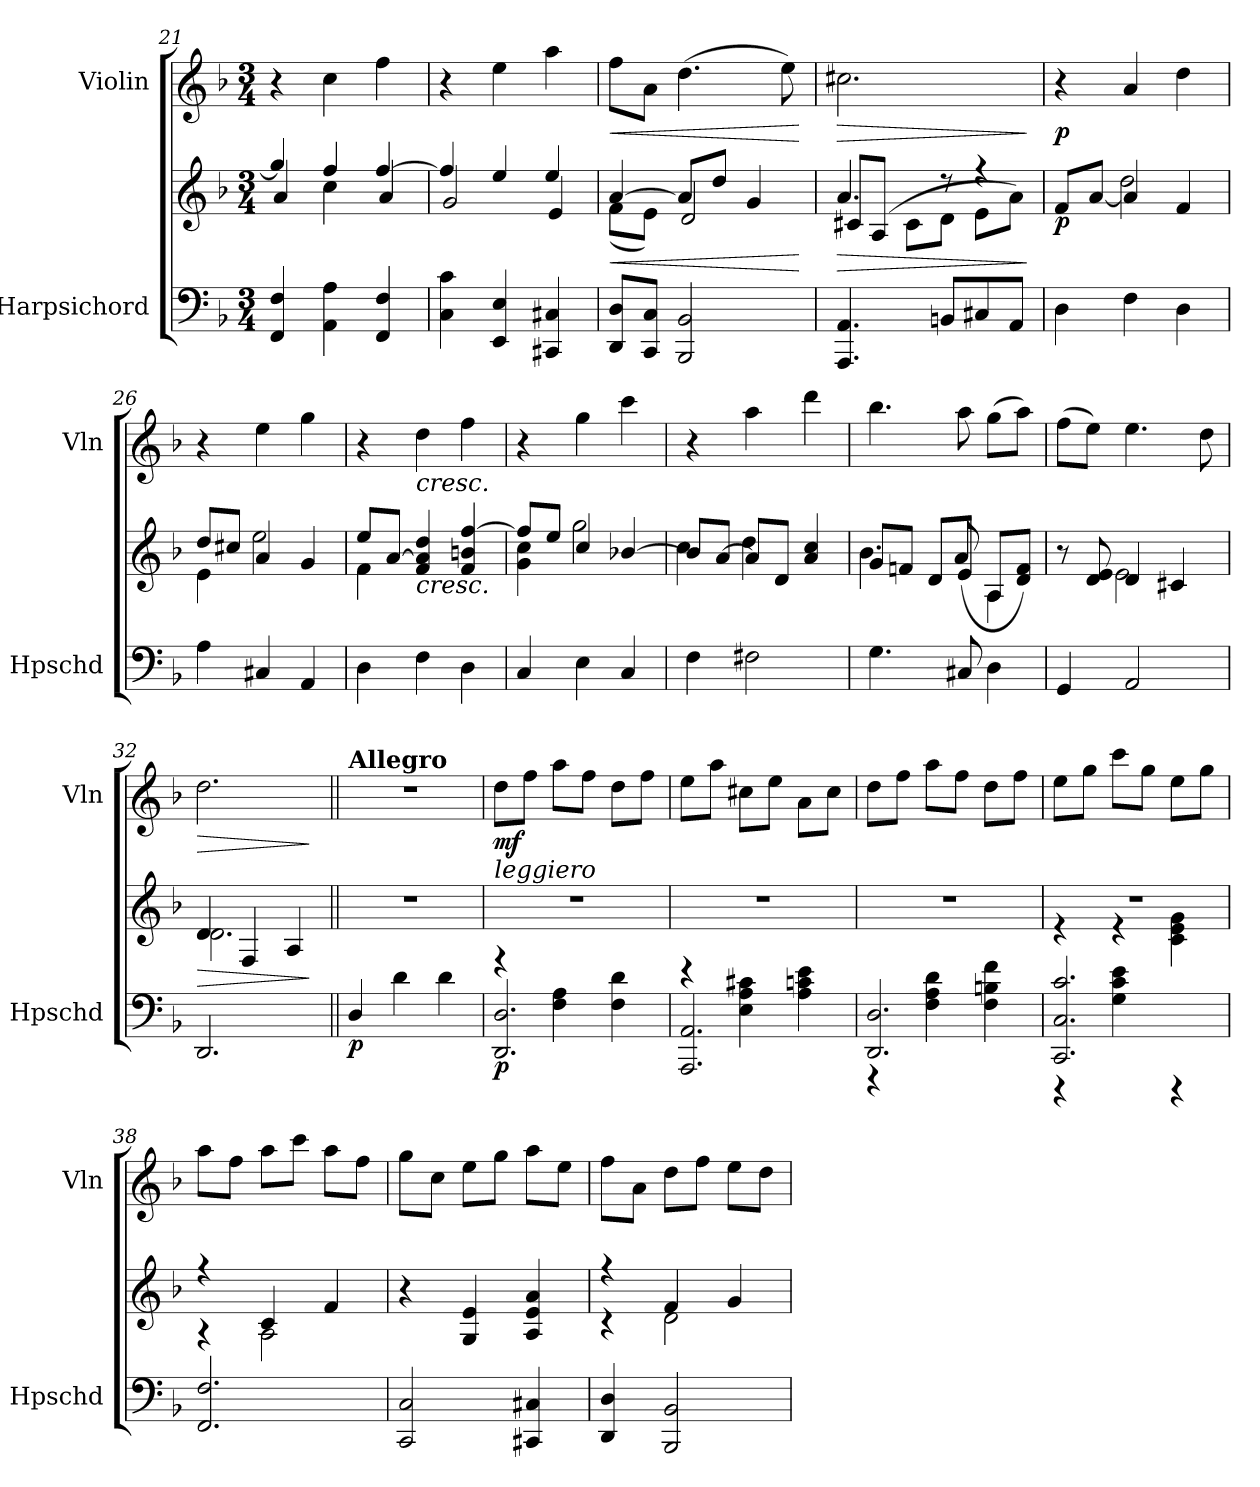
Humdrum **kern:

**kern	**kern	**dynam	**kern	**dynam
*part2	*part2	*part2	*part1	*part1
*staff3	*staff2	*staff2/3	*staff1	*staff1
*I"Harpsichord	*	*	*I"Violin	*
*I'Hpschd	*	*	*I'Vln	*
*clefF4	*clefG2	*	*clefG2	*
*k[b-]	*k[b-]	*	*k[b-]	*
*M3/4	*M3/4	*	*M3/4	*
=21	=21	=21	=21	=21
*	*^	*	*	*
4FF/ 4F/	4gg/]	4a/	.	4r	.
4AA\ 4A\	4ff/	4cc\	.	4cc\	.
4FF/ 4F/	[4ff/	4a/	.	4ff\	.
=22	=22	=22	=22	=22	=22
4C\ 4c\	4ff/]	2g/	.	4r	.
4EE/ 4E/	4ee/	.	.	4ee\	.
4CC#X/ 4C#X/	4ee/	4e/	.	4aa\	.
!!LO:LB:g=z
=23	=23	=23	=23	=23	=23
!	!	!	!LO:HP:b	!	!LO:HP:b
8DD/ 8D/L	[4a/	(<8f\L	<	8ff\L	<
8CC/ 8C/J	.	8e\J)	.	8a\J	.
2BBB-/ 2BB-/	8a/L]	2d/	.	(>4.dd\	.
.	8dd/J	.	.	.	.
.	4g/	.	.	.	.
.	.	.	.	8ee\)	.
*	*v	*v	*	*	*
.	.	[	.	[
=24	=24	=24	=24	=24
!	!	!LO:HP:b	!	!LO:HP:b
*	*^	*	*	*
4.AAA/ 4.AA/	4.a/	8c#X/L	>	2.cc#X\	>
.	.	(>8A/J	.	.	.
.	.	8c#\L	.	.	.
8BBn/L	8r	8d\J	.	.	.
8C#X/	4r	8e\L	.	.	.
8AA/J	.	8a\J)	.	.	.
*	*v	*v	*	*	*
.	.	]	.	]
=25	=25	=25	=25	=25
*	*^	*	*	*
!	!	!	!LO:DY:b	!	!LO:DY:b
4D\	8f/L	4ryy	p	4r	p
.	[8a/J	.	.	.	.
4F\	4a/]	2dd\	.	4a/	.
4D\	4f/	.	.	4dd\	.
=26	=26	=26	=26	=26	=26
4A\	8dd/L	4e\	.	4r	.
.	8cc#X/J	.	.	.	.
4C#X/	4a/	2ee\	.	4ee\	.
4AA/	4g/	.	.	4gg\	.
=27	=27	=27	=27	=27	=27
4D\	8ee/L	4f\	.	4r	.
.	[8a/J	.	.	.	.
!	!	!	!	!LO:TX:b:i:t=cresc.	!
!	!LO:TX:b:i:t=cresc.	!	!	!	!
4F\	4f/ 4a/] 4dd/	2ryy	.	4dd\	.
4D\	4f/ 4bn/ [4ff/	.	.	4ff\	.
=28	=28	=28	=28	=28	=28
4C/	8ff/L]	4g\ 4cc\	.	4r	.
.	8ee/J	.	.	.	.
4E\	4cc/	2gg\	.	4gg\	.
4C/	[4b-X/	.	.	4ccc\	.
=29	=29	=29	=29	=29	=29
4F\	8b-/L]	4cc\	.	4r	.
.	[8a/J	.	.	.	.
2F#X\	8a/L]	4dd\	.	4aa\	.
.	8d/J	.	.	.	.
.	4a/ 4cc/	4ryy	.	4ddd\	.
=30	=30	=30	=30	=30	=30
4.G\	8g/L	4.b-\	.	4.bb-\	.
.	8fn/J	.	.	.	.
.	8d/L	.	.	.	.
8C#X/	8e/J	(>8a/	.	8aa\	.
4D\	4A\	8A/L	.	(>8gg\L	.
.	.	8d/ 8f/J)	.	8aa\J)	.
!!LO:LB:g=z
=31	=31	=31	=31	=31	=31
4GG/	8r	4ryy	.	(>8ff\L	.
.	8d/ 8e/	.	.	8ee\J)	.
2AA/	4d/	2e\	.	4.ee\	.
.	4c#X/	.	.	.	.
.	.	.	.	8dd\	.
=32	=32	=32	=32	=32	=32
!	!	!	!LO:HP:b	!	!LO:HP:b
2.DD/	4d/	2.d\	>	2.dd\	>
.	4F/	.	.	.	.
.	4A/	.	.	.	.
*	*v	*v	*	*	*
.	.	]	.	]
=33||	=33||	=33||	=33||	=33||
*	*	*	*MM144	*
!	!	!	!LO:TX:a:B:t=Allegro	!
!	!	!LO:DY:b=2	!	!
4D/	2.r	p	2.r	.
4d\	.	.	.	.
4d\	.	.	.	.
=34	=34	=34	=34	=34
*^	*	*	*	*
!	!	!	!	!LO:TX:b:i:t=leggiero	!
!	!	!	!LO:DY:b=2	!	!LO:DY:b
2.DD/ 2.D/	4rg	2.r	p	8dd\L	mf
.	.	.	.	8ff\J	.
.	4F\ 4A\	.	.	8aa\L	.
.	.	.	.	8ff\J	.
.	4F\ 4d\	.	.	8dd\L	.
.	.	.	.	8ff\J	.
=35	=35	=35	=35	=35	=35
2.AAA/ 2.AA/	4re	2.r	.	8ee\L	.
.	.	.	.	8aa\J	.
.	4E\ 4A\ 4c#X\	.	.	8cc#X\L	.
.	.	.	.	8ee\J	.
.	4A\ 4cn\ 4e\	.	.	8a\L	.
.	.	.	.	8cc#\J	.
=36	=36	=36	=36	=36	=36
2.DD/ 2.D/	4r	2.r	.	8dd\L	.
.	.	.	.	8ff\J	.
.	4F\ 4A\ 4d\	.	.	8aa\L	.
.	.	.	.	8ff\J	.
.	4F\ 4Bn\ 4f\	.	.	8dd\L	.
.	.	.	.	8ff\J	.
=37	=37	=37	=37	=37	=37
*	*	*^	*	*	*
2.CC/ 2.C/ 2.c/	4r	2.r	4r	.	8ee\L	.
.	.	.	.	.	8gg\J	.
.	4G\ 4c\ 4e\	.	4r	.	8ccc\L	.
.	.	.	.	.	8gg\J	.
.	4r	.	4c\ 4e\ 4g\	.	8ee\L	.
.	.	.	.	.	8gg\J	.
*v	*v	*	*	*	*	*
=38	=38	=38	=38	=38	=38
2.FF/ 2.F/	4r	4r	.	8aa\L	.
.	.	.	.	8ff\J	.
.	4c/	2A\	.	8aa\L	.
.	.	.	.	8ccc\J	.
.	4f/	.	.	8aa\L	.
.	.	.	.	8ff\J	.
*	*v	*v	*	*	*
!!LO:PB:g=z
=39	=39	=39	=39	=39
2CC/ 2C/	4r	.	8gg\L	.
.	.	.	8cc\J	.
.	4G/ 4e/	.	8ee\L	.
.	.	.	8gg\J	.
4CC#X/ 4C#X/	4A/ 4e/ 4a/	.	8aa\L	.
.	.	.	8ee\J	.
=40	=40	=40	=40	=40
*	*^	*	*	*
4DD/ 4D/	4r	4r	.	8ff\L	.
.	.	.	.	8a\J	.
2BBB-/ 2BB-/	4f/	2d\	.	8dd\L	.
.	.	.	.	8ff\J	.
.	4g/	.	.	8ee\L	.
.	.	.	.	8dd\J	.
*	*v	*v	*	*	*
=	=	=	=	=
*-	*-	*-	*-	*-
